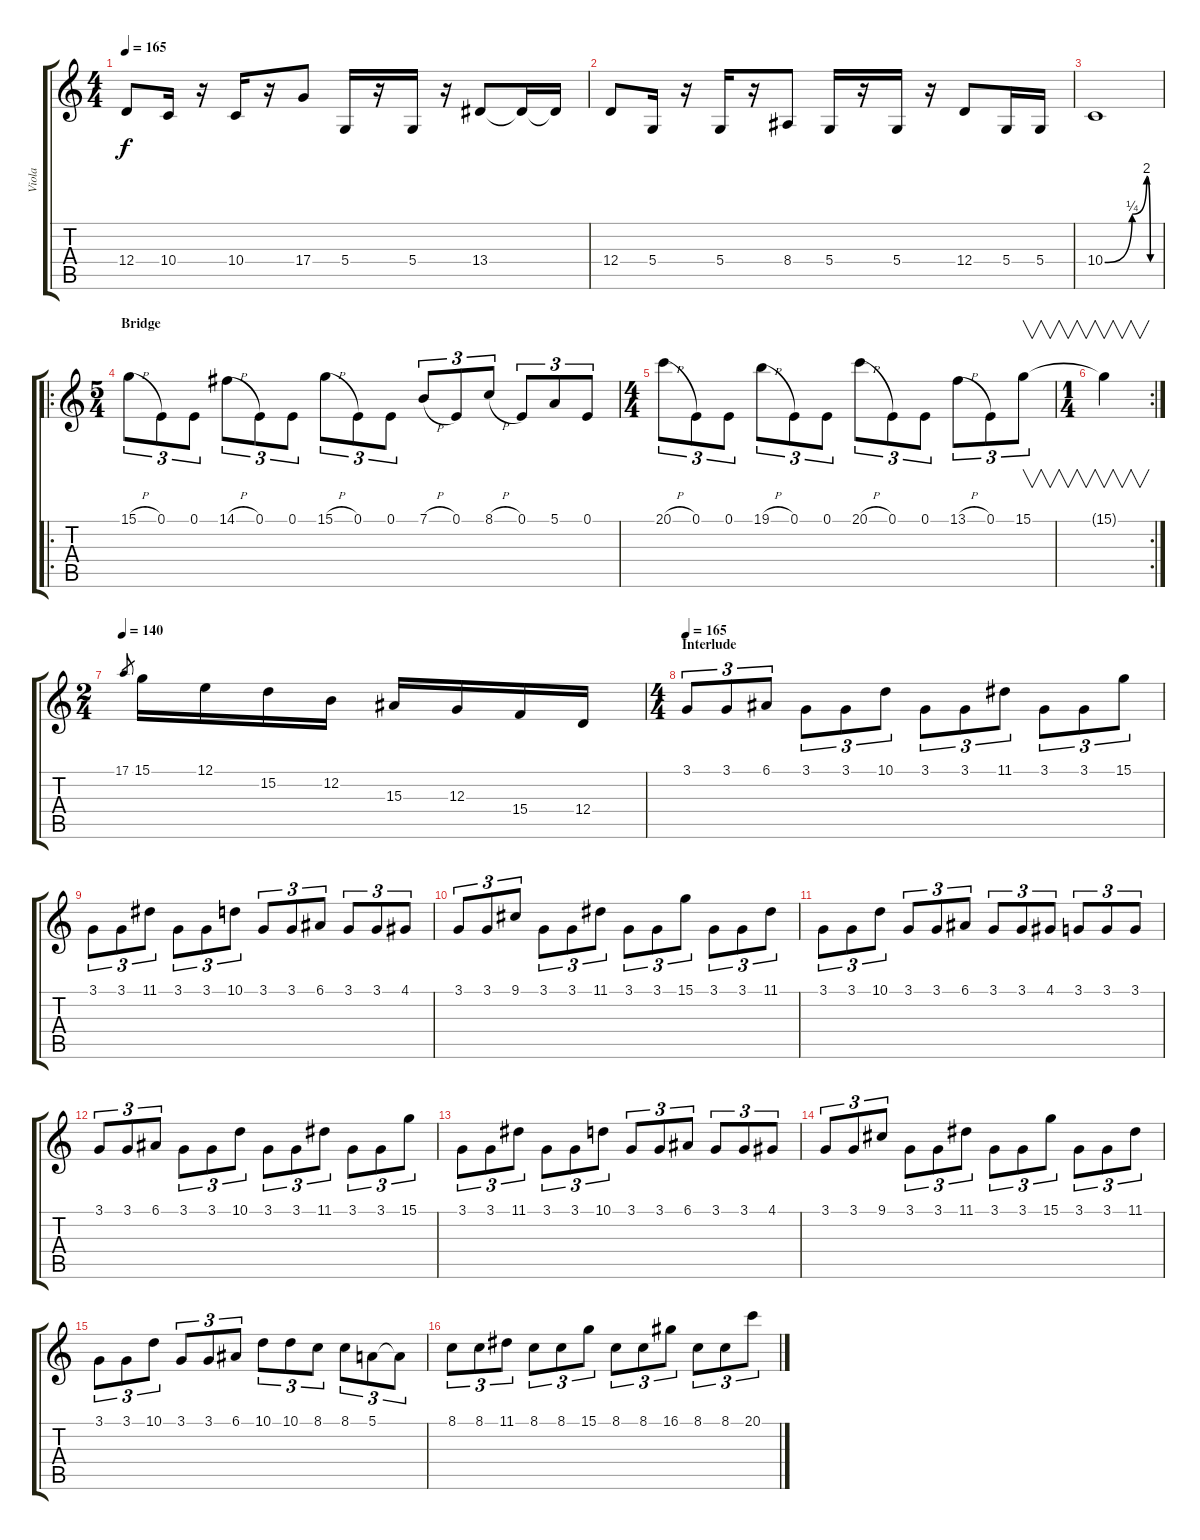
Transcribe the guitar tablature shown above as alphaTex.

\track ("Viola" "Viola") {instrument viola}
\staff {score tabs}
\tuning (E4 B3 G3 D3 A2 E2) {hide}
\ts (4 4)
\tempo 165
\clef g2
\ks c
12.4.8{dy f} 10.4.16 r.16 10.4.16 r.16 17.4.8 5.4.16 r.16 5.4.16 r.16 13.4.8 13.4{t}.16 13.4{t}.16 |
12.4.8 5.4.16 r.16 5.4.16 r.16 8.4.8 5.4.16 r.16 5.4.16 r.16 12.4.8 5.4.16 5.4.16 |
10.4{be (custom 0 0 30 1 46 8 50 0 60 0)}.1 |
\ro
\ts (5 4)
\section ("" "Bridge")
15.1{h}.8{tu (3 2)} 0.1.8{tu (3 2)} 0.1.8{tu (3 2)} 14.1{h}.8{tu (3 2)} 0.1.8{tu (3 2)} 0.1.8{tu (3 2)} 15.1{h}.8{tu (3 2)} 0.1.8{tu (3 2)} 0.1.8{tu (3 2)} 7.1{h}.8{tu (3 2)} 0.1.8{tu (3 2)} 8.1{h}.8{tu (3 2)} 0.1.8{tu (3 2)} 5.1.8{tu (3 2)} 0.1.8{tu (3 2)} |
\ts (4 4)
20.1{h}.8{tu (3 2)} 0.1.8{tu (3 2)} 0.1.8{tu (3 2)} 19.1{h}.8{tu (3 2)} 0.1.8{tu (3 2)} 0.1.8{tu (3 2)} 20.1{h}.8{tu (3 2)} 0.1.8{tu (3 2)} 0.1.8{tu (3 2)} 13.1{h}.8{tu (3 2)} 0.1.8{tu (3 2)} 15.1.8{v tu (3 2)} |
\rc 2
\ts (1 4)
15.1{t}.4{v} |
\ts (2 4)
\tempo 140
17.1.8{gr} 15.1.16 12.1.16 15.2.16 12.2.16 15.3.16 12.3.16 15.4.16 12.4.16 |
\ts (4 4)
\section ("" "Interlude")
\tempo 165
3.1.8{tu (3 2)} 3.1.8{tu (3 2)} 6.1.8{tu (3 2)} 3.1.8{tu (3 2)} 3.1.8{tu (3 2)} 10.1.8{tu (3 2)} 3.1.8{tu (3 2)} 3.1.8{tu (3 2)} 11.1.8{tu (3 2)} 3.1.8{tu (3 2)} 3.1.8{tu (3 2)} 15.1.8{tu (3 2)} |
3.1.8{tu (3 2)} 3.1.8{tu (3 2)} 11.1.8{tu (3 2)} 3.1.8{tu (3 2)} 3.1.8{tu (3 2)} 10.1.8{tu (3 2)} 3.1.8{tu (3 2)} 3.1.8{tu (3 2)} 6.1.8{tu (3 2)} 3.1.8{tu (3 2)} 3.1.8{tu (3 2)} 4.1.8{tu (3 2)} |
3.1.8{tu (3 2)} 3.1.8{tu (3 2)} 9.1.8{tu (3 2)} 3.1.8{tu (3 2)} 3.1.8{tu (3 2)} 11.1.8{tu (3 2)} 3.1.8{tu (3 2)} 3.1.8{tu (3 2)} 15.1.8{tu (3 2)} 3.1.8{tu (3 2)} 3.1.8{tu (3 2)} 11.1.8{tu (3 2)} |
3.1.8{tu (3 2)} 3.1.8{tu (3 2)} 10.1.8{tu (3 2)} 3.1.8{tu (3 2)} 3.1.8{tu (3 2)} 6.1.8{tu (3 2)} 3.1.8{tu (3 2)} 3.1.8{tu (3 2)} 4.1.8{tu (3 2)} 3.1.8{tu (3 2)} 3.1.8{tu (3 2)} 3.1.8{tu (3 2)} |
3.1.8{tu (3 2)} 3.1.8{tu (3 2)} 6.1.8{tu (3 2)} 3.1.8{tu (3 2)} 3.1.8{tu (3 2)} 10.1.8{tu (3 2)} 3.1.8{tu (3 2)} 3.1.8{tu (3 2)} 11.1.8{tu (3 2)} 3.1.8{tu (3 2)} 3.1.8{tu (3 2)} 15.1.8{tu (3 2)} |
3.1.8{tu (3 2)} 3.1.8{tu (3 2)} 11.1.8{tu (3 2)} 3.1.8{tu (3 2)} 3.1.8{tu (3 2)} 10.1.8{tu (3 2)} 3.1.8{tu (3 2)} 3.1.8{tu (3 2)} 6.1.8{tu (3 2)} 3.1.8{tu (3 2)} 3.1.8{tu (3 2)} 4.1.8{tu (3 2)} |
3.1.8{tu (3 2)} 3.1.8{tu (3 2)} 9.1.8{tu (3 2)} 3.1.8{tu (3 2)} 3.1.8{tu (3 2)} 11.1.8{tu (3 2)} 3.1.8{tu (3 2)} 3.1.8{tu (3 2)} 15.1.8{tu (3 2)} 3.1.8{tu (3 2)} 3.1.8{tu (3 2)} 11.1.8{tu (3 2)} |
3.1.8{tu (3 2)} 3.1.8{tu (3 2)} 10.1.8{tu (3 2)} 3.1.8{tu (3 2)} 3.1.8{tu (3 2)} 6.1.8{tu (3 2)} 10.1.8{tu (3 2)} 10.1.8{tu (3 2)} 8.1.8{tu (3 2)} 8.1.8{tu (3 2)} 5.1.8{tu (3 2)} 5.1{t}.8{tu (3 2)} |
8.1.8{tu (3 2)} 8.1.8{tu (3 2)} 11.1.8{tu (3 2)} 8.1.8{tu (3 2)} 8.1.8{tu (3 2)} 15.1.8{tu (3 2)} 8.1.8{tu (3 2)} 8.1.8{tu (3 2)} 16.1.8{tu (3 2)} 8.1.8{tu (3 2)} 8.1.8{tu (3 2)} 20.1.8{tu (3 2)}
